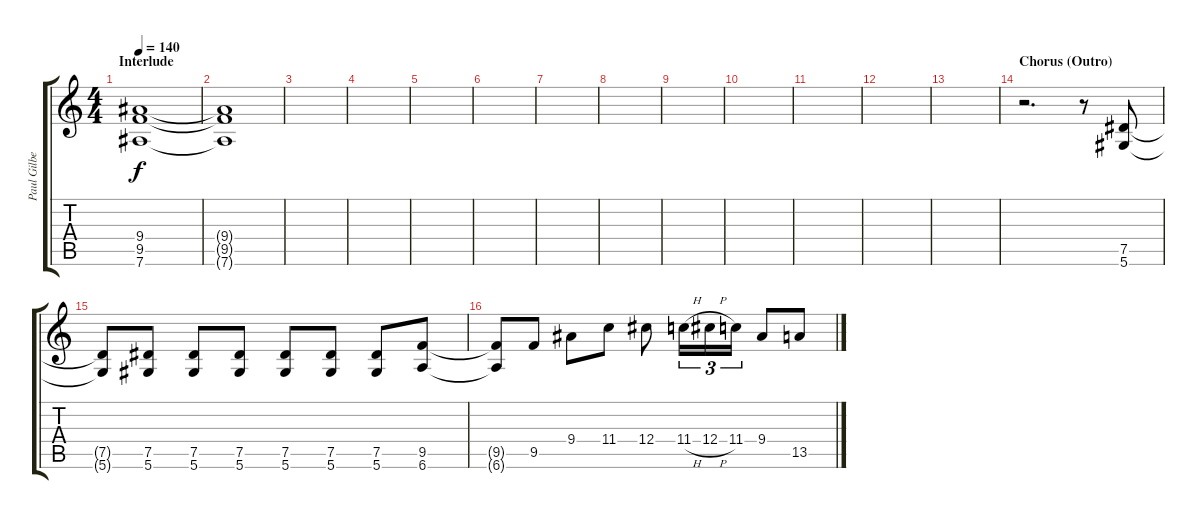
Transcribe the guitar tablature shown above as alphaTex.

\track ("Paul Gilbert" "Paul Gilbe") {instrument distortionguitar}
\staff {score tabs}
\tuning (Eb4 Bb3 Gb3 Db3 Ab2 Eb2) {hide}
\ts (4 4)
\section ("" "Interlude")
\tempo 140
\clef g2
\ks c
(9.4{t} 9.5{t} 7.6{t}).1{dy f} |
(9.4{t} 9.5{t} 7.6{t}).1 |
|
|
|
|
|
|
|
|
|
|
|
\section ("" "Chorus (Outro)")
r.2{d} r.8 (7.5 5.6).8{volume 14} |
(7.5{t} 5.6{t}).8 (7.5 5.6).8 (7.5 5.6).8 (7.5 5.6).8 (7.5 5.6).8 (7.5 5.6).8 (7.5 5.6).8 (9.5 6.6).8 |
(9.5{t} 6.6{t}).8 9.5.8 9.4.8 11.4.8 12.4.8 11.4{h}.16{tu (3 2)} 12.4{h}.16{tu (3 2)} 11.4.16{tu (3 2)} 9.4.8 13.5.8
